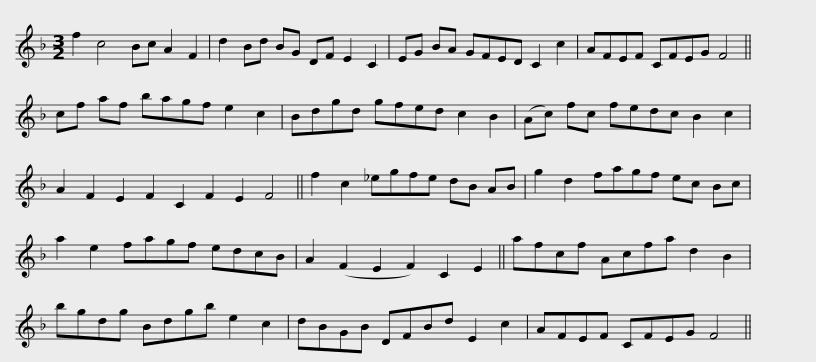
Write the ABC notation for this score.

X:1
L:1/8
M:3/2
I:linebreak $
K:F
V:1 treble
V:1
 f2 c4 Bc A2 F2 | d2 Bd BG DF E2 C2 | EG BA GFED C2 c2 | AFEF CFEG F4 ||$ cf af bagf e2 c2 | %5
 Bdgd gfed c2 B2 | (Ac) fc fedc B2 c2 | A2 F2 E2 F2 C2 F2 E2 F4 ||$ f2 c2 _egfe dB AB | g2 d2 fagf ec Bc | %10
 a2 e2 fagf edcB | A2 (F2 E2 F2) C2 E2 ||$ afcf Acfa d2 B2 | bgdg Bdgb e2 c2 | dBGB DFBd E2 c2 | %15
 AFEF CFEG F4 || %16
